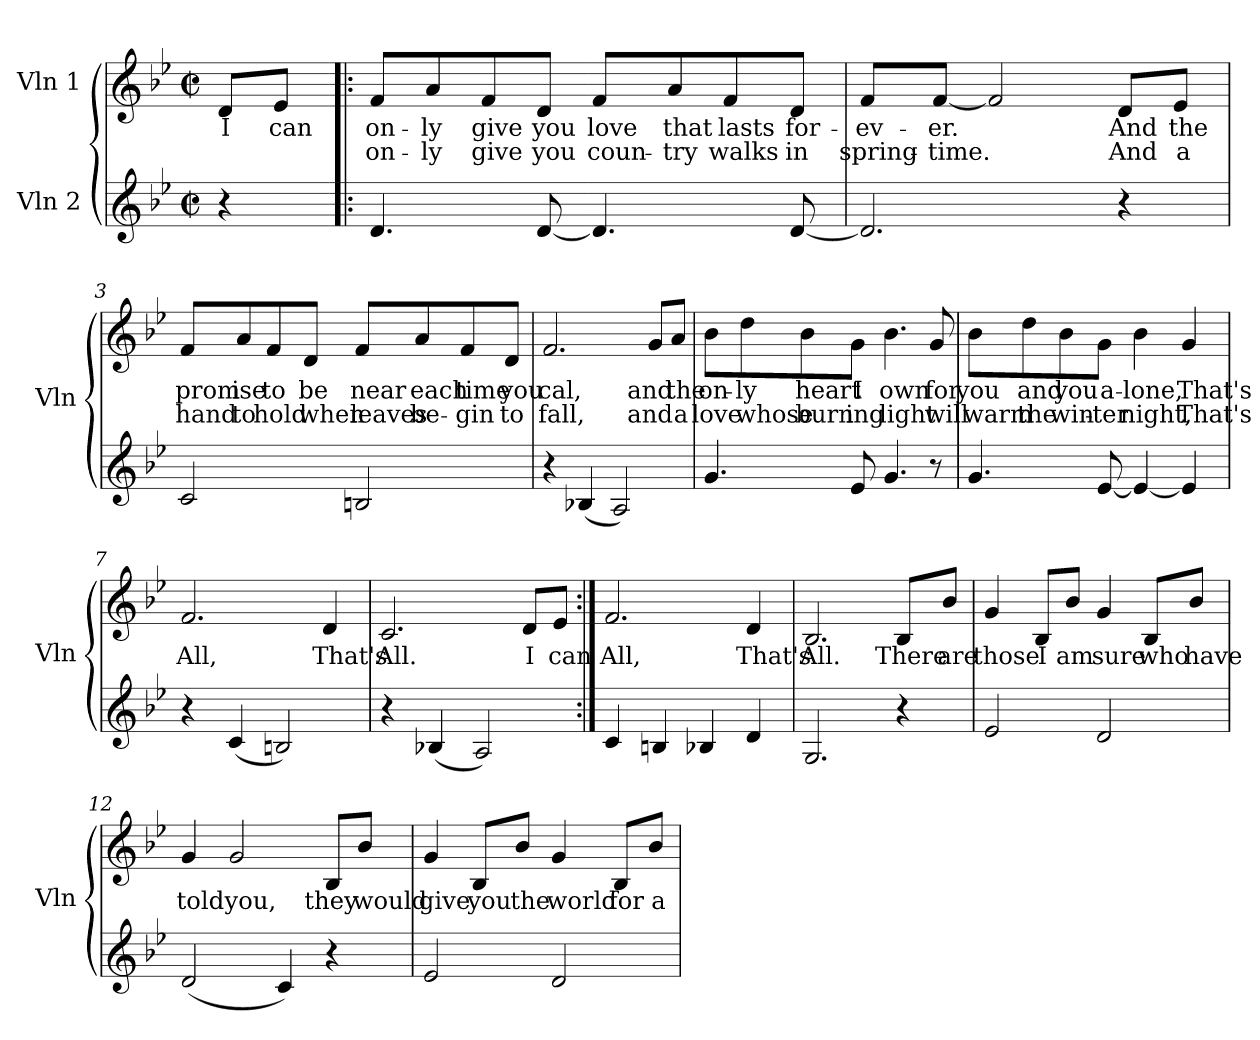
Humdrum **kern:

**kern	**kern	**text	**text
*part2	*part1	*part1	*part1
*staff2	*staff1	*staff1	*staff1
*I"Vln 2	*I"Vln 1	*	*
*I'Vln	*I'Vln	*	*
*clefG2	*clefG2	*	*
*k[b-e-]	*k[b-e-]	*	*
*M2/2	*M2/2	*	*
*met(c|)	*met(c|)	*	*
*MM80	*MM80	*	*
=	=	=	=
!	!	!LO:LY:b	!
4r	8d/L	I	.
!	!	!LO:LY:b	!
.	8e-/J	can	.
=1!|:	=1!|:	=1!|:	=1!|:
!	!	!LO:LY:b	!LO:LY:b
4.d/	8f/L	on-	on-
!	!	!LO:LY:b	!LO:LY:b
.	8a/	-ly	-ly
!	!	!LO:LY:b	!LO:LY:b
.	8f/	give	give
!	!	!LO:LY:b	!LO:LY:b
[8d/	8d/J	you	you
!	!	!LO:LY:b	!LO:LY:b
4.d/]	8f/L	love	coun-
!	!	!LO:LY:b	!LO:LY:b
.	8a/	that	-try
!	!	!LO:LY:b	!LO:LY:b
.	8f/	lasts	walks
!	!	!LO:LY:b	!LO:LY:b
[8d/	8d/J	for-	in
=2	=2	=2	=2
!	!	!LO:LY:b	!LO:LY:b
2.d/]	8f/L	-ev-	spring-
!	!	!LO:LY:b	!LO:LY:b
.	[8f/J	-er.	-time.
.	2f/]	.	.
!	!	!LO:LY:b	!LO:LY:b
4r	8d/L	And	And
!	!	!LO:LY:b	!LO:LY:b
.	8e-/J	the	a
!!LO:LB:g=z
=3	=3	=3	=3
!	!	!LO:LY:b	!LO:LY:b
2c/	8f/L	prom-	hand
!	!	!LO:LY:b	!LO:LY:b
.	8a/	-ise	to
!	!	!LO:LY:b	!LO:LY:b
.	8f/	to	hold
!	!	!LO:LY:b	!LO:LY:b
.	8d/J	be	when
!	!	!LO:LY:b	!LO:LY:b
2Bn/	8f/L	near	leaves
!	!	!LO:LY:b	!LO:LY:b
.	8a/	each	be-
!	!	!LO:LY:b	!LO:LY:b
.	8f/	time	-gin
!	!	!LO:LY:b	!LO:LY:b
.	8d/J	you	to
=4	=4	=4	=4
!	!	!LO:LY:b	!LO:LY:b
4r	2.f/	cal,	fall,
(4B-X/	.	.	.
2A/)	.	.	.
!	!	!LO:LY:b	!LO:LY:b
.	8g/L	and	and
!	!	!LO:LY:b	!LO:LY:b
.	8a/J	the	a
=5	=5	=5	=5
!	!	!LO:LY:b	!LO:LY:b
4.g/	8b-\L	on-	love
!	!	!LO:LY:b	!LO:LY:b
.	8dd\	-ly	whose
!	!	!LO:LY:b	!LO:LY:b
.	8b-\	heart	burn-
!	!	!LO:LY:b	!LO:LY:b
8e-/	8g\J	I	-ing
!	!	!LO:LY:b	!LO:LY:b
4.g/	4.b-\	own	light
!	!	!LO:LY:b	!LO:LY:b
8r	8g/	for	will
!!LO:LB:g=z
=6	=6	=6	=6
!	!	!LO:LY:b	!LO:LY:b
4.g/	8b-\L	you	warm
!	!	!LO:LY:b	!LO:LY:b
.	8dd\	and	the
!	!	!LO:LY:b	!LO:LY:b
.	8b-\	you	win-
!	!	!LO:LY:b	!LO:LY:b
[8e-/	8g\J	a-	-ter
!	!	!LO:LY:b	!LO:LY:b
4e-/_	4b-\	-lone,	night,
!	!	!LO:LY:b	!LO:LY:b
4e-/]	4g/	That's	That's
=7	=7	=7	=7
!	!	!LO:LY:b	!
4r	2.f/	All,	.
(4c/	.	.	.
2Bn/)	.	.	.
!	!	!LO:LY:b	!
.	4d/	That's	.
=8	=8	=8	=8
!	!	!LO:LY:b	!
4r	2.c/	All.	.
(4B-X/	.	.	.
2A/)	.	.	.
!	!	!LO:LY:b	!
.	8d/L	I	.
!	!	!LO:LY:b	!
.	8e-/J	can	.
=9:|!	=9:|!	=9:|!	=9:|!
!	!	!LO:LY:b	!
4c/	2.f/	All,	.
4Bn/	.	.	.
4B-X/	.	.	.
!	!	!LO:LY:b	!
4d/	4d/	That's	.
!!LO:LB:g=z
=10	=10	=10	=10
!	!	!LO:LY:b	!
2.G/	2.B-/	All.	.
!	!	!LO:LY:b	!
4r	8B-/L	There	.
!	!	!LO:LY:b	!
.	8b-/J	are	.
=11	=11	=11	=11
!	!	!LO:LY:b	!
2e-/	4g/	those	.
!	!	!LO:LY:b	!
.	8B-/L	I	.
!	!	!LO:LY:b	!
.	8b-/J	am	.
!	!	!LO:LY:b	!
2d/	4g/	sure	.
!	!	!LO:LY:b	!
.	8B-/L	who	.
!	!	!LO:LY:b	!
.	8b-/J	have	.
=12	=12	=12	=12
!	!	!LO:LY:b	!
(2d/	4g/	told	.
!	!	!LO:LY:b	!
.	2g/	you,	.
4c/)	.	.	.
!	!	!LO:LY:b	!
4r	8B-/L	they	.
!	!	!LO:LY:b	!
.	8b-/J	would	.
=13	=13	=13	=13
!	!	!LO:LY:b	!
2e-/	4g/	give	.
!	!	!LO:LY:b	!
.	8B-/L	you	.
!	!	!LO:LY:b	!
.	8b-/J	the	.
!	!	!LO:LY:b	!
2d/	4g/	world	.
!	!	!LO:LY:b	!
.	8B-/L	for	.
!	!	!LO:LY:b	!
.	8b-/J	a	.
=	=	=	=
*-	*-	*-	*-
